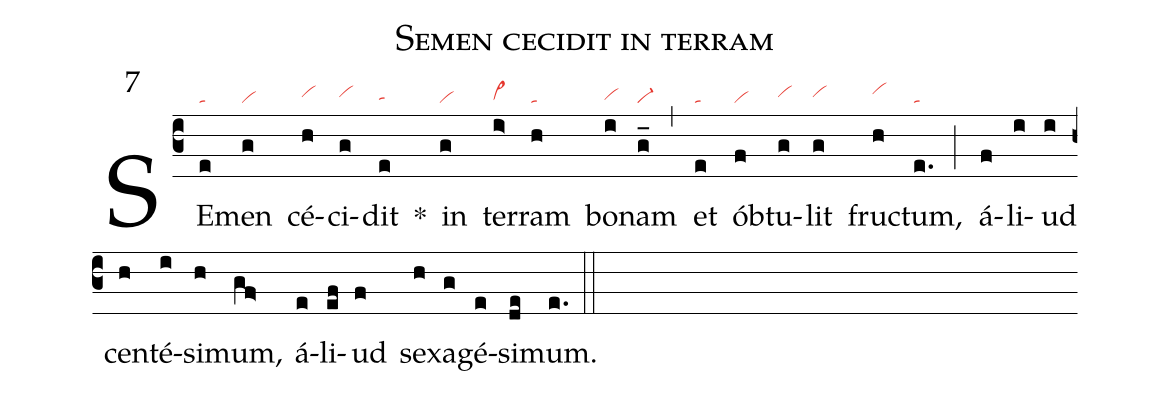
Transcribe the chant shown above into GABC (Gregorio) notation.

name: Semen cecidit in terram;
mode: 7;
nabc-lines: 1;
%%
(c3)
SE(e|ta)men(g|vi) cé(h|vihh)ci(g|vihh)dit(e|tahg) *()
in(g|vi) ter(i>|vi>hg)ram(h|ta) bo(i|vihg)nam(g_|vi-) (,)
et(e|ta) ób(f|vi)tu(g|vihh)lit(g|vihh) fruc(h|vihi)tum,(e.|ta) (;)
á(f)li(i)ud(i) cen(h)té(i)si(h)mum,(gf>) á(e)li(ef)ud(f) se(h)xa(g)gé(e)si(de)mum.(e.) (::)
